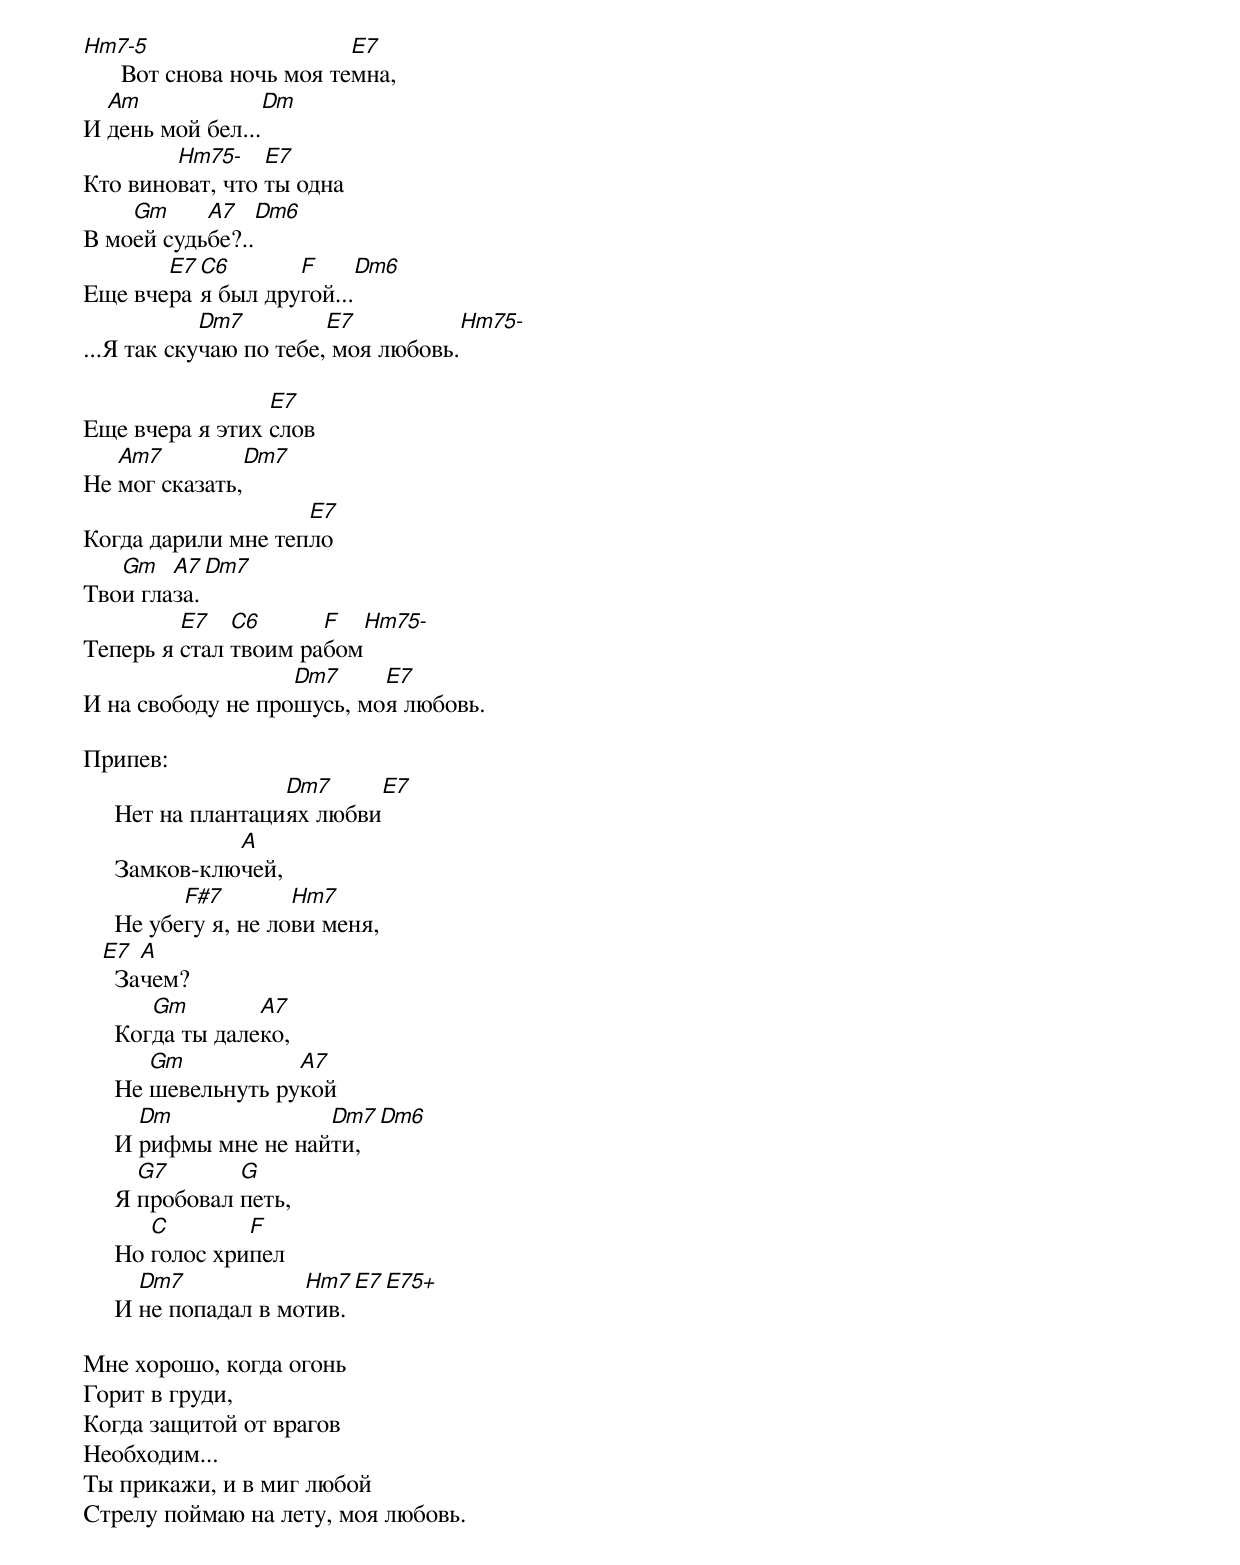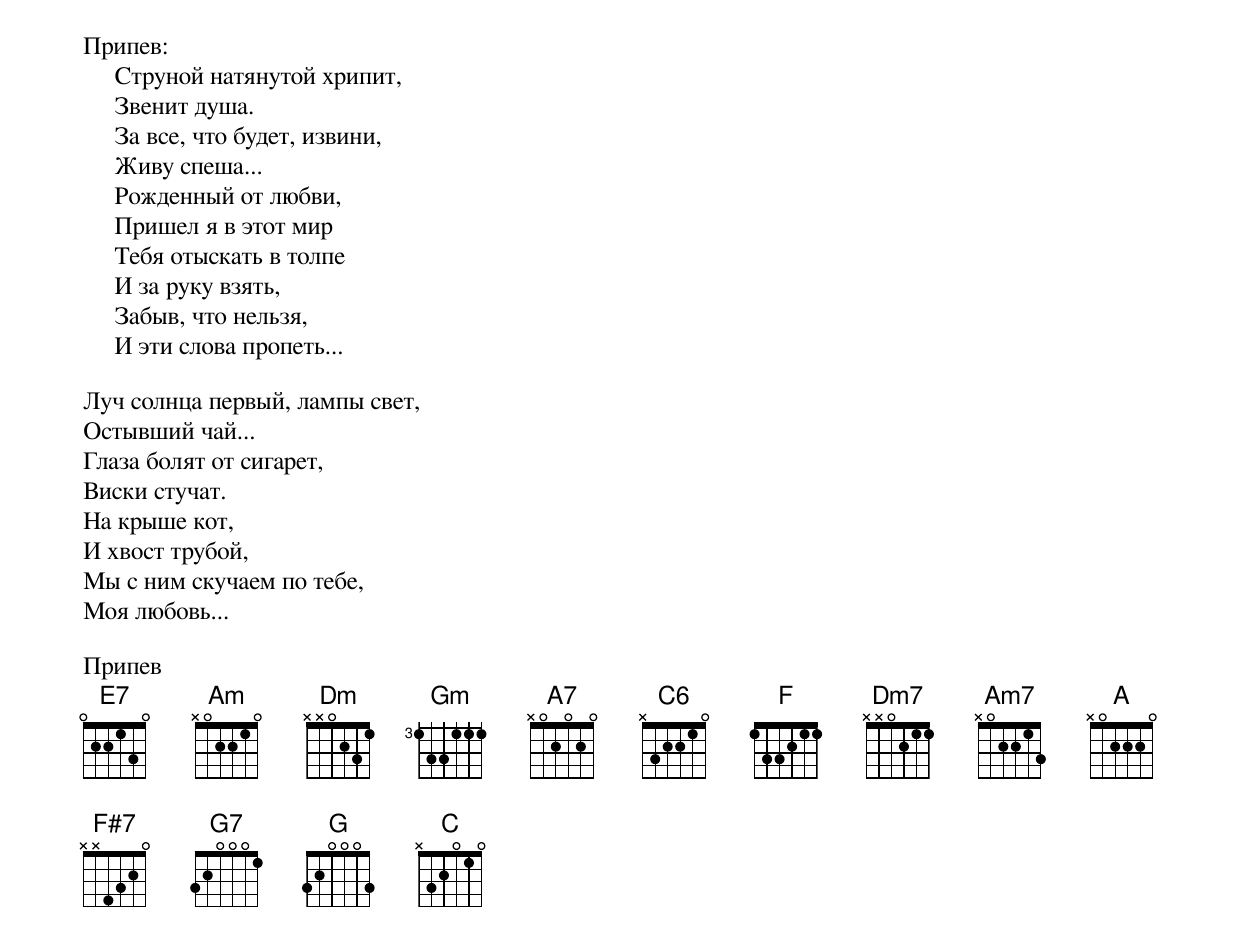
Hm7-5                      E7
      Вот снова ночь моя темна,
  Am             Dm
И день мой бел...
        Hm75-    E7
Кто виноват, что ты одна
    Gm     A7   Dm6
В моей судьбе?..
       E7 C6       Fmaj   Dm6
Еще вчера я был другой...
            Dm7         E7          Hm75-
...Я так скучаю по тебе, моя любовь.

                 E7
Еще вчера я этих слов
   Am7          Dm7
Не мог сказать,
                    E7
Когда дарили мне тепло
   Gm   A7  Dm7
Твои глаза.
         E7   C6      Fmaj   Hm75-
Теперь я стал твоим рабом
                   Dm7     E7
И на свободу не прошусь, моя любовь.

Припев:
                    Dm7      E7
     Нет на плантациях любви
               Amaj
     Замков-ключей,
           F#7        Hm7
     Не убегу я, не лови меня,
   E7  Amaj
     Зачем?
        Gm        A7
     Когда ты далеко,
        Gm           A7
     Не шевельнуть рукой
       Dm              Dm7 Dm6
     И рифмы мне не найти,
       G7       G
     Я пробовал петь,
        Cmaj     Fmaj
     Но голос хрипел
       Dm7            Hm7 E7 E75+
     И не попадал в мотив.

Мне хорошо, когда огонь
Горит в груди,
Когда защитой от врагов
Необходим...
Ты прикажи, и в миг любой
Стрелу поймаю на лету, моя любовь.

Припев:
     Струной натянутой хрипит,
     Звенит душа.
     За все, что будет, извини,
     Живу спеша...
     Рожденный от любви,
     Пришел я в этот мир
     Тебя отыскать в толпе
     И за руку взять,
     Забыв, что нельзя,
     И эти слова пропеть...

Луч солнца первый, лампы свет,
Остывший чай...
Глаза болят от сигарет,
Виски стучат.
На крыше кот,
И хвост трубой,
Мы с ним скучаем по тебе,
Моя любовь...

Припев
